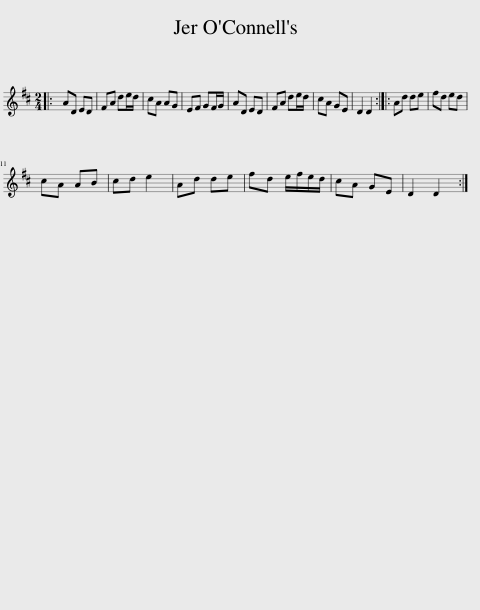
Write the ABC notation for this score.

X:1
L:1/8
M:2/4
I:linebreak $
K:D
V:1 treble
V:1
|: AD ED | FA de/d/ | cA AG | EF GF/G/ | AD ED | %5
 FA de/d/ | cA GE | D2 D2 :: Ad de | fd ed |$ %10
 cA AB | cd e2 | Ad de | fd e/f/e/d/ | cA GE | %15
 D2 D2 :| %16
